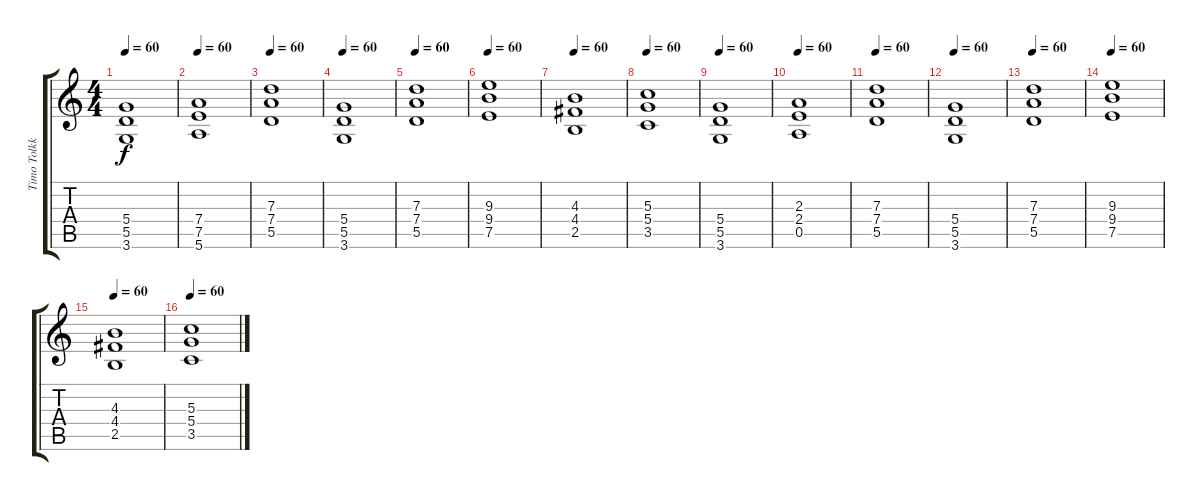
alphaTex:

\track ("Timo Tolkki (Guitar 2 Rythm)" "Timo Tolkk") {instrument overdrivenguitar}
\staff {score tabs}
\tuning (E4 B3 G3 D3 A2 E2) {hide}
\ts (4 4)
\tempo 60
\clef g2
\ks c
(5.4 5.5 3.6).1{dy f} |
\tempo 60
(7.4 7.5 5.6).1 |
\tempo 60
(7.3 7.4 5.5).1 |
\tempo 60
(5.4 5.5 3.6).1 |
\tempo 60
(7.3 7.4 5.5).1 |
\tempo 60
(9.3 9.4 7.5).1 |
\tempo 60
(4.3 4.4 2.5).1 |
\tempo 60
(5.3 5.4 3.5).1 |
\tempo 60
(5.4 5.5 3.6).1 |
\tempo 60
(2.3 2.4 0.5).1 |
\tempo 60
(7.3 7.4 5.5).1 |
\tempo 60
(5.4 5.5 3.6).1 |
\tempo 60
(7.3 7.4 5.5).1 |
\tempo 60
(9.3 9.4 7.5).1 |
\tempo 60
(4.3 4.4 2.5).1 |
\tempo 60
(5.3 5.4 3.5).1
